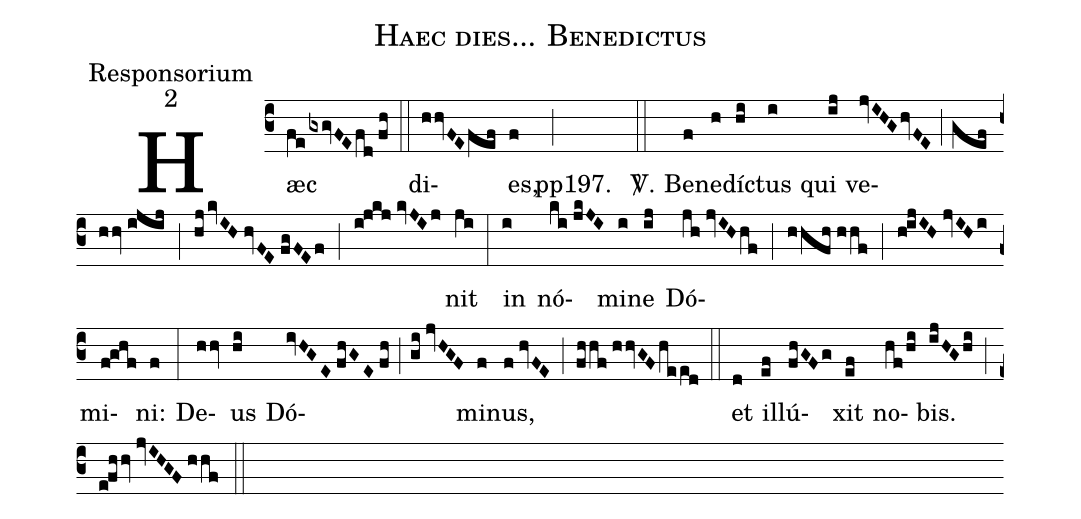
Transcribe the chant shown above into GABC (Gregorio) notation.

name:Haec dies... Benedictus;
office-part:Responsorium;
mode:2;
%%
(c3) Hæc(fe/gxgvFE/fd//fh) (::) di(hhvFE/fef)es,(f) (;) pp197.() <sp>V/</sp>.(::) Be(f)ne(h)dí(hi)ctus(i) qui(ij) ve(jvIHG/hvFE;gef//hhv//ijij;hj/kvIH//hvFE//fgFEf;i!jkj//kvJIj)nit(ji) (:) in(i) nó(ki//jkJI)mi(i)ne(ij) Dó(jh//jvIH/hf;hhfh//hhf;h!ijIH//jvIHi)mi(f!ghf)ni:(f) (:) De(hhv)us(hi) Dó(ivHGE//fhGE//fh;gi//jvHGF)mi(f)nus,(f//hvFE) (;) (fhhf//hhvGFheed) (::) et(d) il(ef)lú(fhGFg)xit(ef) no(hf/hi)bis.(ijHG/hi) (;) (e!fhhv//jvIHGF//hhf) (::)
